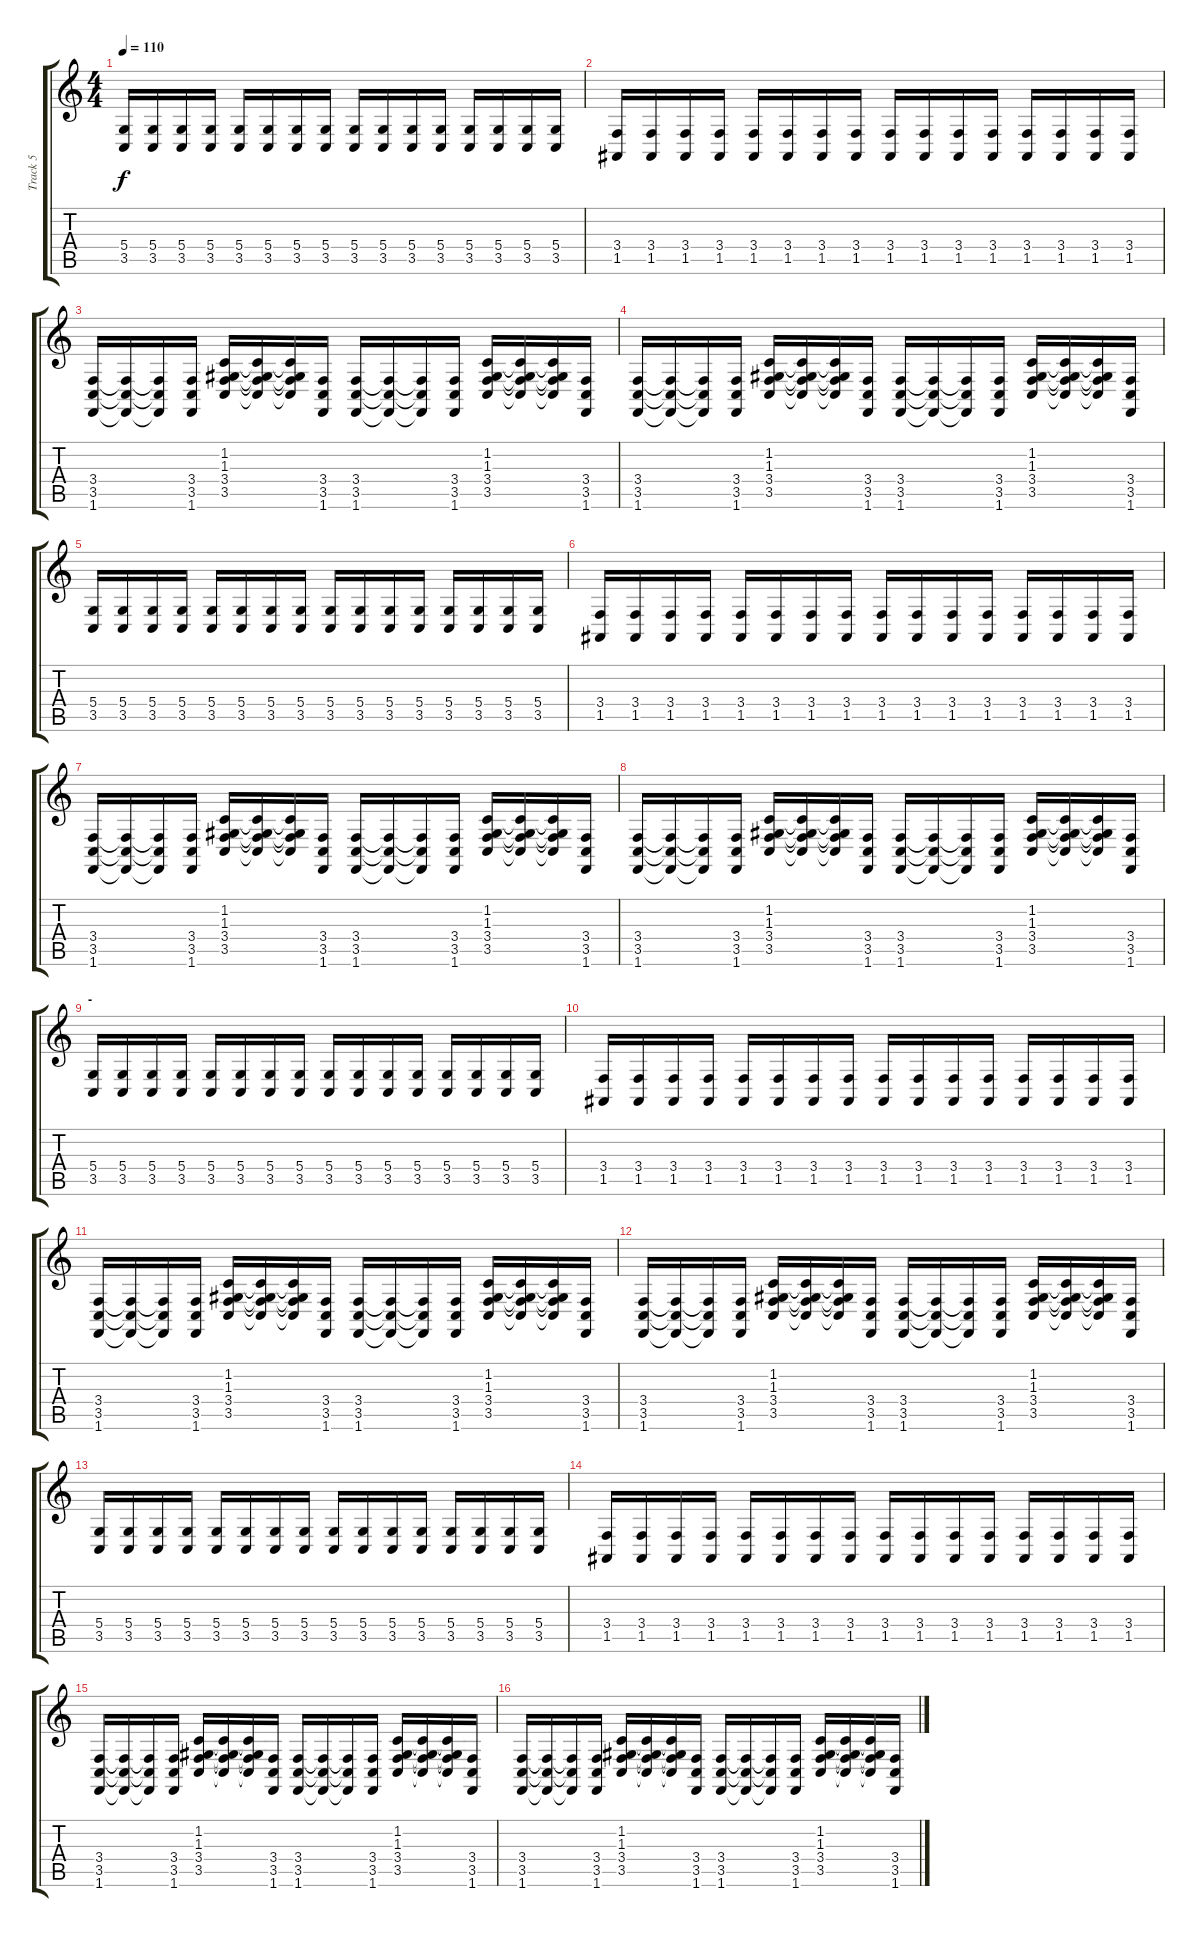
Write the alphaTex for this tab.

\track ("Track 5" "Track 5") {instrument lead2sawtooth}
\staff {score tabs}
\tuning (E4 B3 G3 D3 A2 E2) {hide}
\ts (4 4)
\tempo 110
\clef g2
\ks c
(5.4 3.5).16{dy f} (5.4 3.5).16 (5.4 3.5).16 (5.4 3.5).16 (5.4 3.5).16 (5.4 3.5).16 (5.4 3.5).16 (5.4 3.5).16 (5.4 3.5).16 (5.4 3.5).16 (5.4 3.5).16 (5.4 3.5).16 (5.4 3.5).16 (5.4 3.5).16 (5.4 3.5).16 (5.4 3.5).16 |
(3.4 1.5).16 (3.4 1.5).16 (3.4 1.5).16 (3.4 1.5).16 (3.4 1.5).16 (3.4 1.5).16 (3.4 1.5).16 (3.4 1.5).16 (3.4 1.5).16 (3.4 1.5).16 (3.4 1.5).16 (3.4 1.5).16 (3.4 1.5).16 (3.4 1.5).16 (3.4 1.5).16 (3.4 1.5).16 |
(3.4 3.5 1.6).16 (3.4{t} 3.5{t} 1.6{t}).16 (3.4{t} 3.5{t} 1.6{t}).16 (3.4 3.5 1.6).16 (1.2 1.3 3.4 3.5).16 (1.2{t} 1.3{t} 3.4{t} 3.5{t}).16 (1.2{t} 1.3{t} 3.4{t} 3.5{t}).16 (3.4 3.5 1.6).16 (3.4 3.5 1.6).16 (3.4{t} 3.5{t} 1.6{t}).16 (3.4{t} 3.5{t} 1.6{t}).16 (3.4 3.5 1.6).16 (1.2 1.3 3.4 3.5).16 (1.2{t} 1.3{t} 3.4{t} 3.5{t}).16 (1.2{t} 1.3{t} 3.4{t} 3.5{t}).16 (3.4 3.5 1.6).16 |
(3.4 3.5 1.6).16 (3.4{t} 3.5{t} 1.6{t}).16 (3.4{t} 3.5{t} 1.6{t}).16 (3.4 3.5 1.6).16 (1.2 1.3 3.4 3.5).16 (1.2{t} 1.3{t} 3.4{t} 3.5{t}).16 (1.2{t} 1.3{t} 3.4{t} 3.5{t}).16 (3.4 3.5 1.6).16 (3.4 3.5 1.6).16 (3.4{t} 3.5{t} 1.6{t}).16 (3.4{t} 3.5{t} 1.6{t}).16 (3.4 3.5 1.6).16 (1.2 1.3 3.4 3.5).16 (1.2{t} 1.3{t} 3.4{t} 3.5{t}).16 (1.2{t} 1.3{t} 3.4{t} 3.5{t}).16 (3.4 3.5 1.6).16 |
(5.4 3.5).16 (5.4 3.5).16 (5.4 3.5).16 (5.4 3.5).16 (5.4 3.5).16 (5.4 3.5).16 (5.4 3.5).16 (5.4 3.5).16 (5.4 3.5).16 (5.4 3.5).16 (5.4 3.5).16 (5.4 3.5).16 (5.4 3.5).16 (5.4 3.5).16 (5.4 3.5).16 (5.4 3.5).16 |
(3.4 1.5).16 (3.4 1.5).16 (3.4 1.5).16 (3.4 1.5).16 (3.4 1.5).16 (3.4 1.5).16 (3.4 1.5).16 (3.4 1.5).16 (3.4 1.5).16 (3.4 1.5).16 (3.4 1.5).16 (3.4 1.5).16 (3.4 1.5).16 (3.4 1.5).16 (3.4 1.5).16 (3.4 1.5).16 |
(3.4 3.5 1.6).16 (3.4{t} 3.5{t} 1.6{t}).16 (3.4{t} 3.5{t} 1.6{t}).16 (3.4 3.5 1.6).16 (1.2 1.3 3.4 3.5).16 (1.2{t} 1.3{t} 3.4{t} 3.5{t}).16 (1.2{t} 1.3{t} 3.4{t} 3.5{t}).16 (3.4 3.5 1.6).16 (3.4 3.5 1.6).16 (3.4{t} 3.5{t} 1.6{t}).16 (3.4{t} 3.5{t} 1.6{t}).16 (3.4 3.5 1.6).16 (1.2 1.3 3.4 3.5).16 (1.2{t} 1.3{t} 3.4{t} 3.5{t}).16 (1.2{t} 1.3{t} 3.4{t} 3.5{t}).16 (3.4 3.5 1.6).16 |
(3.4 3.5 1.6).16 (3.4{t} 3.5{t} 1.6{t}).16 (3.4{t} 3.5{t} 1.6{t}).16 (3.4 3.5 1.6).16 (1.2 1.3 3.4 3.5).16 (1.2{t} 1.3{t} 3.4{t} 3.5{t}).16 (1.2{t} 1.3{t} 3.4{t} 3.5{t}).16 (3.4 3.5 1.6).16 (3.4 3.5 1.6).16 (3.4{t} 3.5{t} 1.6{t}).16 (3.4{t} 3.5{t} 1.6{t}).16 (3.4 3.5 1.6).16 (1.2 1.3 3.4 3.5).16 (1.2{t} 1.3{t} 3.4{t} 3.5{t}).16 (1.2{t} 1.3{t} 3.4{t} 3.5{t}).16 (3.4 3.5 1.6).16 |
\section ("" "-")
(5.4 3.5).16 (5.4 3.5).16 (5.4 3.5).16 (5.4 3.5).16 (5.4 3.5).16 (5.4 3.5).16 (5.4 3.5).16 (5.4 3.5).16 (5.4 3.5).16 (5.4 3.5).16 (5.4 3.5).16 (5.4 3.5).16 (5.4 3.5).16 (5.4 3.5).16 (5.4 3.5).16 (5.4 3.5).16 |
(3.4 1.5).16 (3.4 1.5).16 (3.4 1.5).16 (3.4 1.5).16 (3.4 1.5).16 (3.4 1.5).16 (3.4 1.5).16 (3.4 1.5).16 (3.4 1.5).16 (3.4 1.5).16 (3.4 1.5).16 (3.4 1.5).16 (3.4 1.5).16 (3.4 1.5).16 (3.4 1.5).16 (3.4 1.5).16 |
(3.4 3.5 1.6).16 (3.4{t} 3.5{t} 1.6{t}).16 (3.4{t} 3.5{t} 1.6{t}).16 (3.4 3.5 1.6).16 (1.2 1.3 3.4 3.5).16 (1.2{t} 1.3{t} 3.4{t} 3.5{t}).16 (1.2{t} 1.3{t} 3.4{t} 3.5{t}).16 (3.4 3.5 1.6).16 (3.4 3.5 1.6).16 (3.4{t} 3.5{t} 1.6{t}).16 (3.4{t} 3.5{t} 1.6{t}).16 (3.4 3.5 1.6).16 (1.2 1.3 3.4 3.5).16 (1.2{t} 1.3{t} 3.4{t} 3.5{t}).16 (1.2{t} 1.3{t} 3.4{t} 3.5{t}).16 (3.4 3.5 1.6).16 |
(3.4 3.5 1.6).16 (3.4{t} 3.5{t} 1.6{t}).16 (3.4{t} 3.5{t} 1.6{t}).16 (3.4 3.5 1.6).16 (1.2 1.3 3.4 3.5).16 (1.2{t} 1.3{t} 3.4{t} 3.5{t}).16 (1.2{t} 1.3{t} 3.4{t} 3.5{t}).16 (3.4 3.5 1.6).16 (3.4 3.5 1.6).16 (3.4{t} 3.5{t} 1.6{t}).16 (3.4{t} 3.5{t} 1.6{t}).16 (3.4 3.5 1.6).16 (1.2 1.3 3.4 3.5).16 (1.2{t} 1.3{t} 3.4{t} 3.5{t}).16 (1.2{t} 1.3{t} 3.4{t} 3.5{t}).16 (3.4 3.5 1.6).16 |
(5.4 3.5).16 (5.4 3.5).16 (5.4 3.5).16 (5.4 3.5).16 (5.4 3.5).16 (5.4 3.5).16 (5.4 3.5).16 (5.4 3.5).16 (5.4 3.5).16 (5.4 3.5).16 (5.4 3.5).16 (5.4 3.5).16 (5.4 3.5).16 (5.4 3.5).16 (5.4 3.5).16 (5.4 3.5).16 |
(3.4 1.5).16 (3.4 1.5).16 (3.4 1.5).16 (3.4 1.5).16 (3.4 1.5).16 (3.4 1.5).16 (3.4 1.5).16 (3.4 1.5).16 (3.4 1.5).16 (3.4 1.5).16 (3.4 1.5).16 (3.4 1.5).16 (3.4 1.5).16 (3.4 1.5).16 (3.4 1.5).16 (3.4 1.5).16 |
(3.4 3.5 1.6).16 (3.4{t} 3.5{t} 1.6{t}).16 (3.4{t} 3.5{t} 1.6{t}).16 (3.4 3.5 1.6).16 (1.2 1.3 3.4 3.5).16 (1.2{t} 1.3{t} 3.4{t} 3.5{t}).16 (1.2{t} 1.3{t} 3.4{t} 3.5{t}).16 (3.4 3.5 1.6).16 (3.4 3.5 1.6).16 (3.4{t} 3.5{t} 1.6{t}).16 (3.4{t} 3.5{t} 1.6{t}).16 (3.4 3.5 1.6).16 (1.2 1.3 3.4 3.5).16 (1.2{t} 1.3{t} 3.4{t} 3.5{t}).16 (1.2{t} 1.3{t} 3.4{t} 3.5{t}).16 (3.4 3.5 1.6).16 |
(3.4 3.5 1.6).16 (3.4{t} 3.5{t} 1.6{t}).16 (3.4{t} 3.5{t} 1.6{t}).16 (3.4 3.5 1.6).16 (1.2 1.3 3.4 3.5).16 (1.2{t} 1.3{t} 3.4{t} 3.5{t}).16 (1.2{t} 1.3{t} 3.4{t} 3.5{t}).16 (3.4 3.5 1.6).16 (3.4 3.5 1.6).16 (3.4{t} 3.5{t} 1.6{t}).16 (3.4{t} 3.5{t} 1.6{t}).16 (3.4 3.5 1.6).16 (1.2 1.3 3.4 3.5).16 (1.2{t} 1.3{t} 3.4{t} 3.5{t}).16 (1.2{t} 1.3{t} 3.4{t} 3.5{t}).16 (3.4 3.5 1.6).16
